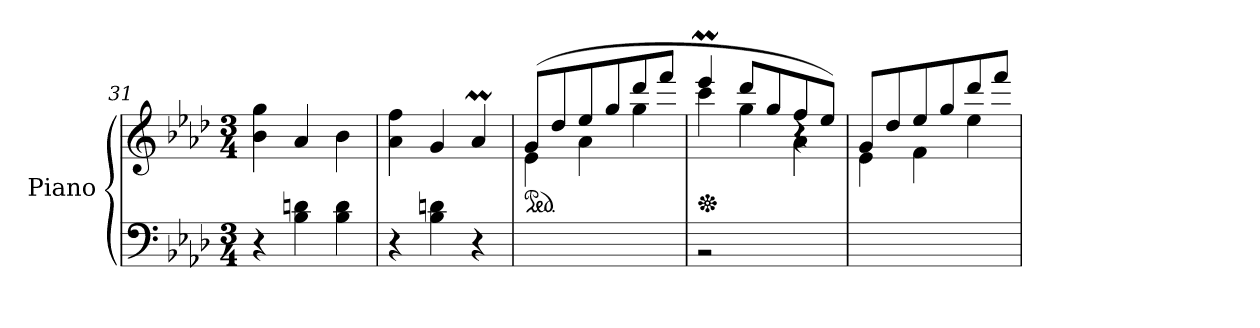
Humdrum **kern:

**kern	**kern
*part1	*part1
*staff2	*staff1
*I"Piano	*
*I'Pno.	*
*clefF4	*clefG2
*k[b-e-a-d-]	*k[b-e-a-d-]
*M3/4	*M3/4
=31	=31
4r	4b-\ 4gg\
4B-\ 4dn\	4a-/
4B-\ 4d\	4b-\
=32	=32
4r	4a-\ 4ff\
4B-\ 4dn\	4g/
4r	4a-M/
!!LO:LB:g=z
=33	=33
*	*^
*	*ped	*
2.ryy	(>8g/L	4e-\
.	8dd-/	.
.	8ee-/	4a-\
.	8gg/	.
.	8ddd-/	4gg\
.	8fff/J	.
*	*v	*v
=34	=34
*^	*
*	*	*Xped
*	*	*^
*	*	*	*^
2.ryy	2r	4eee-M/	4ccc\	2ryy
.	.	8ddd-/L	4gg\	.
.	.	8gg/	.	.
.	4ryy	8ff/	4r	4a-\
.	.	8ee-/J)	.	.
*v	*v	*	*	*
*	*	*v	*v
=35	=35	=35
2.ryy	4e-\	8g/L
.	.	8dd-/
.	4f\	8ee-/
.	.	8gg/
.	4ee-\	8ddd-/
.	.	8fff/J
*	*v	*v
=	=
*-	*-
